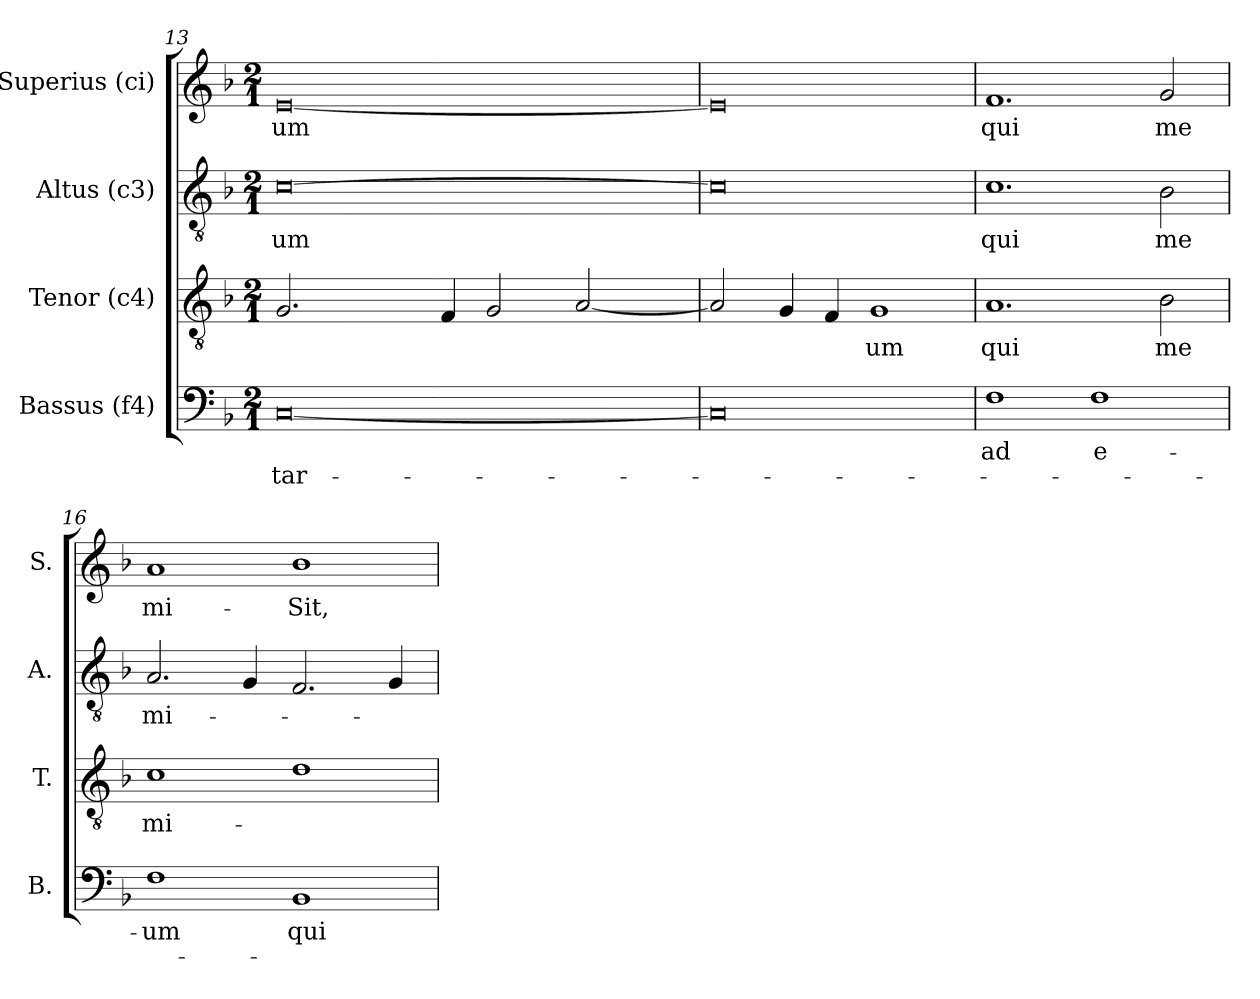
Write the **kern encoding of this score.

**kern	**text	**text	**kern	**text	**kern	**text	**kern	**text
*part4	*part4	*part4	*part3	*part3	*part2	*part2	*part1	*part1
*staff4	*staff4	*staff4	*staff3	*staff3	*staff2	*staff2	*staff1	*staff1
*I"Bassus (f4)	*	*	*I"Tenor (c4)	*	*I"Altus (c3)	*	*I"Superius (ci)	*
*I'B.	*	*	*I'T.	*	*I'A.	*	*I'S.	*
!!LO:LB:g=z
*clefF4	*	*	*clefGv2	*	*clefGv2	*	*clefG2	*
*k[b-]	*	*	*k[b-]	*	*k[b-]	*	*k[b-]	*
*F:	*	*	*F:	*	*F:	*	*F:	*
*M2/1	*	*	*M2/1	*	*M2/1	*	*M2/1	*
=13	=13	=13	=13	=13	=13	=13	=13	=13
!	!	!LO:LY:b:cj	!	!	!	!LO:LY:b:cj	!	!LO:LY:b:cj
*^	*	*	*	*	*	*	*	*
*	*^	*	*	*	*	*	*	*	*
[<0C	4ryy	2ryy	.	-tar-	2.G/	.	[>0c	-um	[<0e	-um
.	16..ryy	.	.	.	.	.	.	.	.	.
.	1ryy	.	.	.	.	.	.	.	.	.
.	.	16.ryy	.	.	.	.	.	.	.	.
.	.	1ryy	.	.	.	.	.	.	.	.
.	.	.	.	.	4F/	.	.	.	.	.
.	.	.	.	.	2G/	.	.	.	.	.
.	2ryy	.	.	.	.	.	.	.	.	.
.	.	.	.	.	[<2A/	.	.	.	.	.
.	.	4ryy	.	.	.	.	.	.	.	.
.	.	8ryy	.	.	.	.	.	.	.	.
.	8ryy	.	.	.	.	.	.	.	.	.
.	.	32ryy	.	.	.	.	.	.	.	.
.	64ryy	.	.	.	.	.	.	.	.	.
*v	*v	*v	*	*	*	*	*	*	*	*
=14	=14	=14	=14	=14	=14	=14	=14	=14
0C]	.	.	2A/]	.	0c]	.	0e]	.
.	.	.	4G/	.	.	.	.	.
.	.	.	4F/	.	.	.	.	.
!	!	!	!	!LO:LY:b:cj	!	!	!	!
.	.	.	1G	-um	.	.	.	.
=15	=15	=15	=15	=15	=15	=15	=15	=15
!	!LO:LY:b:cj	!	!	!LO:LY:b:cj	!	!LO:LY:b:cj	!	!LO:LY:b:cj
1F	-ad	.	1.A	qui	1.c	qui	1.f	qui
!	!LO:LY:b:cj	!	!	!	!	!	!	!
1F	e-	.	.	.	.	.	.	.
!	!	!	!	!LO:LY:b:cj	!	!LO:LY:b:cj	!	!LO:LY:b:cj
.	.	.	2B-\	me	2B-\	me	2g/	me
=16	=16	=16	=16	=16	=16	=16	=16	=16
!	!LO:LY:b:cj	!	!	!LO:LY:b:cj	!	!LO:LY:b:cj	!	!LO:LY:b:cj
1F	-um	.	1c	mi-	2.A/	mi-	1a	mi-
.	.	.	.	.	4G/	.	.	.
!	!LO:LY:b:cj	!	!	!	!	!	!	!LO:LY:b:cj
1BB-	qui	.	1d	.	2.F/	.	1b-	-Sit,
.	.	.	.	.	4G/	.	.	.
=	=	=	=	=	=	=	=	=
*-	*-	*-	*-	*-	*-	*-	*-	*-
